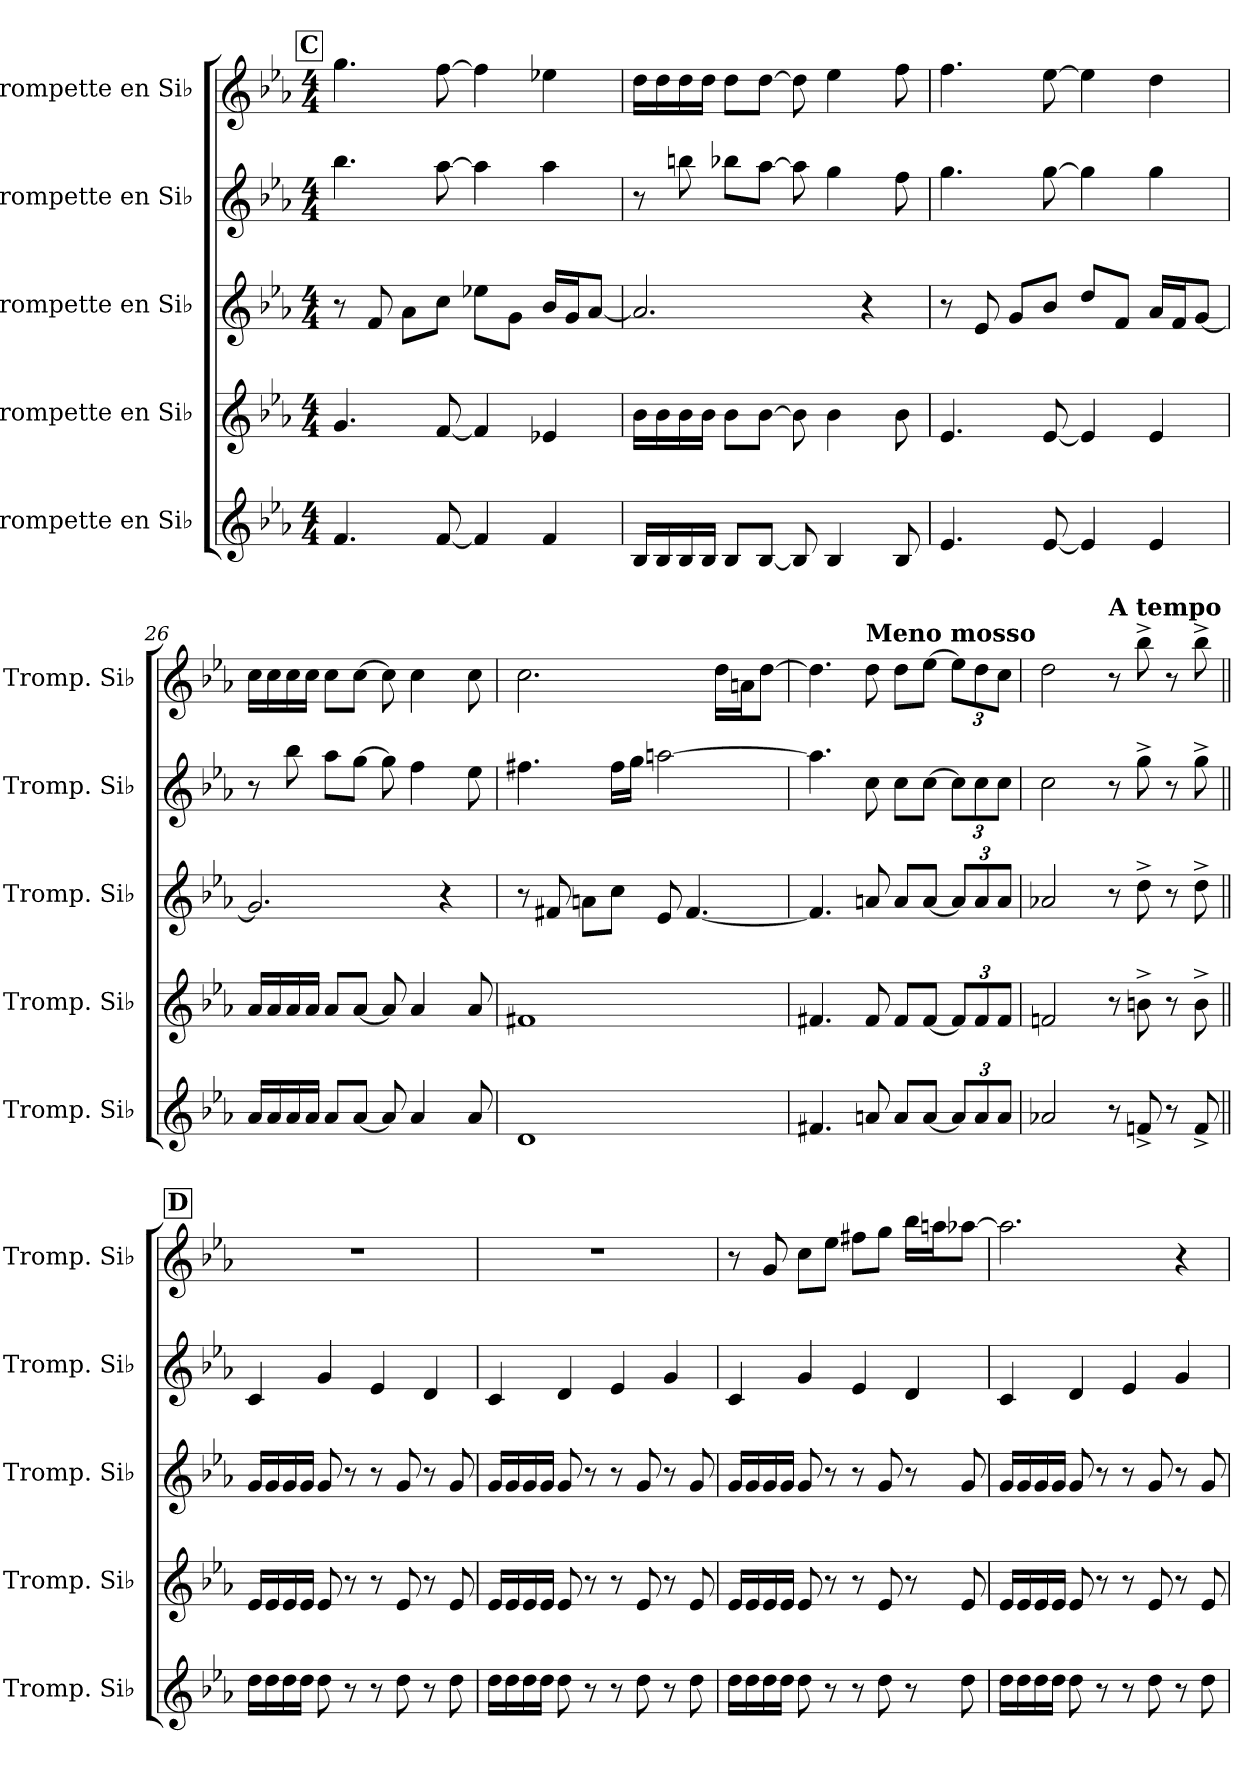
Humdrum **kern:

**kern	**kern	**kern	**kern	**kern
*part5	*part4	*part3	*part2	*part1
*staff5	*staff4	*staff3	*staff2	*staff1
*I"Trompette en Si♭	*I"Trompette en Si♭	*I"Trompette en Si♭	*I"Trompette en Si♭	*I"Trompette en Si♭
*I'Tromp. Si♭	*I'Tromp. Si♭	*I'Tromp. Si♭	*I'Tromp. Si♭	*I'Tromp. Si♭
!!LO:PB:g=z
*clefG2	*clefG2	*clefG2	*clefG2	*clefG2
*ITrd1c2	*ITrd1c2	*ITrd1c2	*ITrd1c2	*ITrd1c2
*k[b-e-a-d-g-]	*k[b-e-a-d-g-]	*k[b-e-a-d-g-]	*k[b-e-a-d-g-]	*k[b-e-a-d-g-]
*M4/4	*M4/4	*M4/4	*M4/4	*M4/4
!!LO:REH:place=s1:a:B:fs=14:t=C
=23	=23	=23	=23	=23
4.e-/	4.f/	8r	4.aa-\	4.ff\
.	.	8e-/	.	.
.	.	8g-\L	.	.
[8e-/	[8e-/	8b-\J	[8gg-\	[8ee-\
4e-/]	4e-/]	8dd-X\L	4gg-\]	4ee-\]
.	.	8f\J	.	.
4e-/	4d-X/	16a-/LL	4gg-\	4dd-X\
.	.	16f/J	.	.
.	.	[8g-/J	.	.
=24	=24	=24	=24	=24
16A-/LL	16a-\LL	2.g-/]	8r	16cc\LL
16A-/	16a-\	.	.	16cc\
16A-/	16a-\	.	8aan\	16cc\
16A-/JJ	16a-\JJ	.	.	16cc\JJ
8A-/L	8a-\L	.	8aa-X\L	8cc\L
[8A-/J	[8a-\J	.	[8gg-\J	[8cc\J
8A-/]	8a-\]	.	8gg-\]	8cc\]
4A-/	4a-\	.	4ff\	4dd-\
.	.	4r	.	.
8A-/	8a-\	.	8ee-\	8ee-\
=25	=25	=25	=25	=25
4.d-/	4.d-/	8r	4.ff\	4.ee-\
.	.	8d-/	.	.
.	.	8f/L	.	.
[8d-/	[8d-/	8a-/J	[8ff\	[8dd-\
4d-/]	4d-/]	8cc/L	4ff\]	4dd-\]
.	.	8e-/J	.	.
4d-/	4d-/	16g-/LL	4ff\	4cc\
.	.	16e-/J	.	.
.	.	[8f/J	.	.
!!LO:LB:g=z
=26	=26	=26	=26	=26
16g-/LL	16g-/LL	2.f/]	8r	16b-\LL
16g-/	16g-/	.	.	16b-\
16g-/	16g-/	.	8aa-\	16b-\
16g-/JJ	16g-/JJ	.	.	16b-\JJ
8g-/L	8g-/L	.	8gg-\L	8b-\L
[8g-/J	[8g-/J	.	[8ff\J	[8b-\J
8g-/]	8g-/]	.	8ff\]	8b-\]
4g-/	4g-/	.	4ee-\	4b-\
.	.	4r	.	.
8g-/	8g-/	.	8dd-\	8b-\
=27	=27	=27	=27	=27
1c	1en	8r	4.een\	2.b-\
.	.	8en/	.	.
.	.	8gn\L	.	.
.	.	8b-\J	16ee\LL	.
.	.	.	16ff\JJ	.
.	.	8d-/	[2ggn\	.
.	.	[4.e/	.	.
.	.	.	.	16cc\LL
.	.	.	.	16gn\J
.	.	.	.	[8cc\J
=28	=28	=28	=28	=28
4.en/	4.en/	4.e/]	4.gg\]	4.cc\]
*	*	*	*	*MM96
!	!	!	!	!LO:TX:a:B:t=Meno mosso
8gn/	8e/	8gn/	8b-\	8cc\
8g/L	8e/L	8g/L	8b-\L	8cc\L
[8g/J	[8e/J	[8g/J	[8b-\J	[8dd-\J
*Xbrackettup	*Xbrackettup	*Xbrackettup	*Xbrackettup	*Xbrackettup
12g/L]	12e/L]	12g/L]	12b-\L]	12dd-\L]
12g/	12e/	12g/	12b-\	12cc\
12g/J	12e/J	12g/J	12b-\J	12b-\J
!!LO:PB:g=z
=29	=29	=29	=29	=29
2g-X/	2e-X/	2g-X/	2b-\	2cc\
*	*	*	*	*MM110
!	!	!	!	!LO:TX:a:B:t=A tempo
8r	8r	8r	8r	8r
8e-X^/	8an^\	8cc^\	8ff^\	8aa-^\
8r	8r	8r	8r	8r
8e-^/	8a^\	8cc^\	8ff^\	8aa-^\
!!LO:REH:place=s1:a:B:fs=14:t=D
=30||	=30||	=30||	=30||	=30||
16cc\LL	16d-/LL	16f/LL	4B-/	1r
16cc\	16d-/	16f/	.	.
16cc\	16d-/	16f/	.	.
16cc\JJ	16d-/JJ	16f/JJ	.	.
8cc\	8d-/	8f/	4f/	.
8r	8r	8r	.	.
8r	8r	8r	4d-/	.
8cc\	8d-/	8f/	.	.
8r	8r	8r	4c/	.
8cc\	8d-/	8f/	.	.
=31	=31	=31	=31	=31
16cc\LL	16d-/LL	16f/LL	4B-/	1r
16cc\	16d-/	16f/	.	.
16cc\	16d-/	16f/	.	.
16cc\JJ	16d-/JJ	16f/JJ	.	.
8cc\	8d-/	8f/	4c/	.
8r	8r	8r	.	.
8r	8r	8r	4d-/	.
8cc\	8d-/	8f/	.	.
8r	8r	8r	4f/	.
8cc\	8d-/	8f/	.	.
!!LO:LB:g=z
=32	=32	=32	=32	=32
16cc\LL	16d-/LL	16f/LL	4B-/	8r
16cc\	16d-/	16f/	.	.
16cc\	16d-/	16f/	.	8f/
16cc\JJ	16d-/JJ	16f/JJ	.	.
8cc\	8d-/	8f/	4f/	8b-\L
8r	8r	8r	.	8dd-\J
8r	8r	8r	4d-/	8een\L
8cc\	8d-/	8f/	.	8ff\J
8r	8r	8r	4c/	16aa-\LL
.	.	.	.	16ggn\J
8cc\	8d-/	8f/	.	[8gg-X\J
=33	=33	=33	=33	=33
16cc\LL	16d-/LL	16f/LL	4B-/	2.gg-\]
16cc\	16d-/	16f/	.	.
16cc\	16d-/	16f/	.	.
16cc\JJ	16d-/JJ	16f/JJ	.	.
8cc\	8d-/	8f/	4c/	.
8r	8r	8r	.	.
8r	8r	8r	4d-/	.
8cc\	8d-/	8f/	.	.
8r	8r	8r	4f/	4r
8cc\	8d-/	8f/	.	.
=	=	=	=	=
*-	*-	*-	*-	*-
